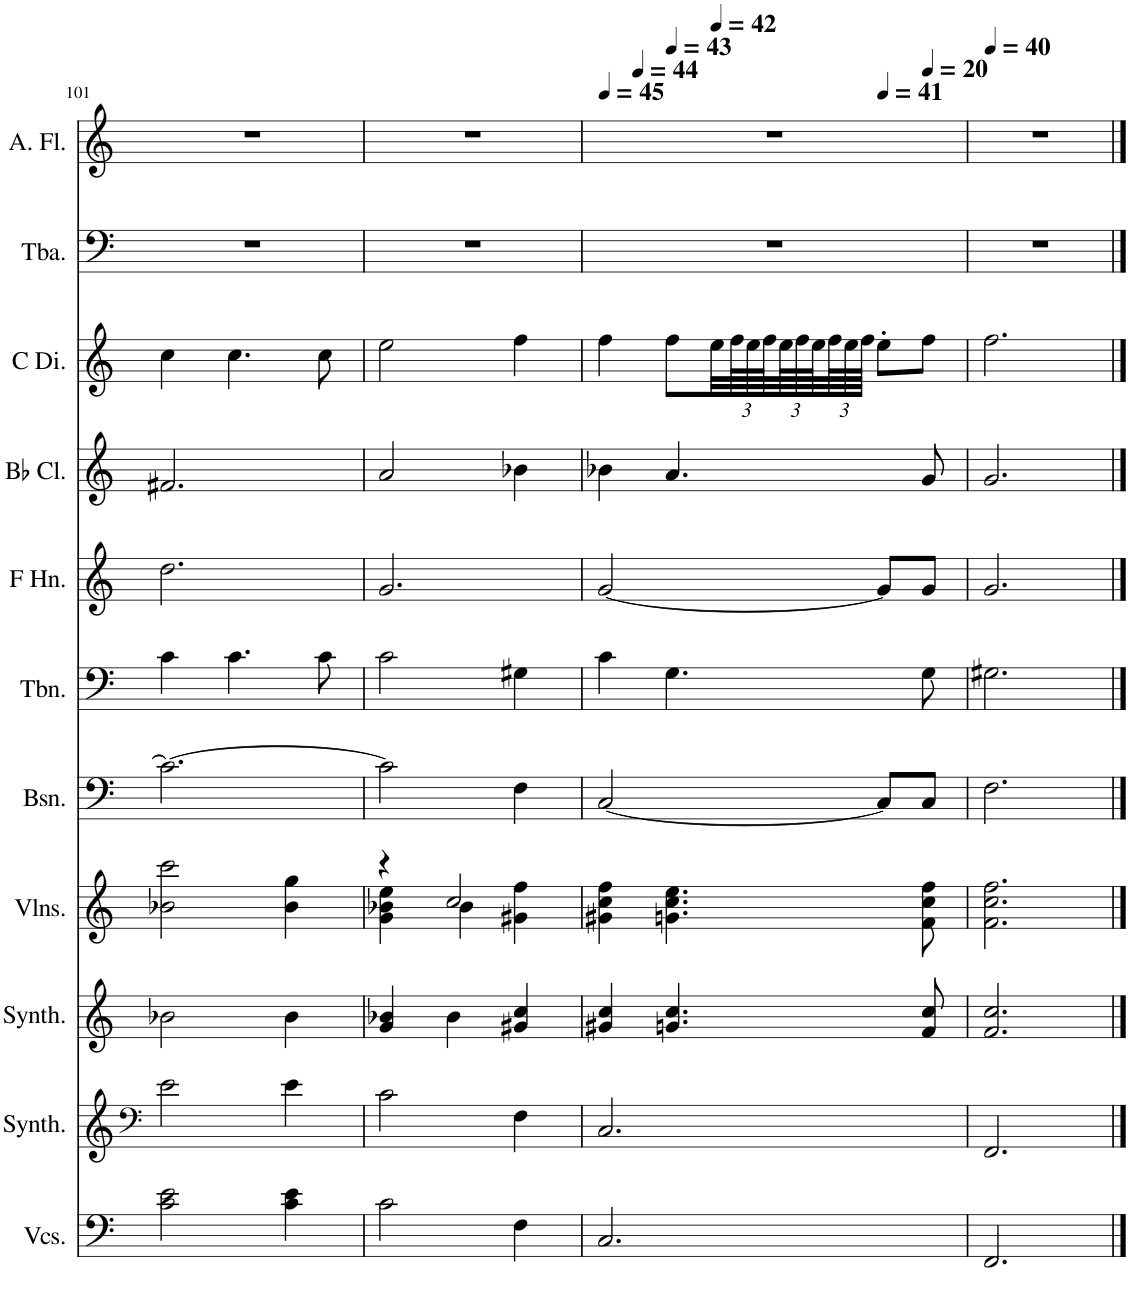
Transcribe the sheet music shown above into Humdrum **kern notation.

**kern	**kern	**kern	**kern	**kern	**kern	**kern	**kern	**kern	**kern	**kern
*part11	*part10	*part9	*part8	*part7	*part6	*part5	*part4	*part3	*part2	*part1
*staff11	*staff10	*staff9	*staff8	*staff7	*staff6	*staff5	*staff4	*staff3	*staff2	*staff1
*I"Violoncellos, D'Bass/Strings, etc	*I"String Synthesizer, Synth strings, etc	*I"String Synthesizer, Synth strings 2	*I"Violins, 1st violins	*I"Bassoon, Bass 2	*I"Trombone, Bass 1	*I"Horn in F, Tenor	*I"Bb Clarinet, Alto	*I"C Dizi, Treble	*I"Tuba, Bass Solo	*I"Alto Flute, Contralto Solo
*I'Vcs.	*I'Synth.	*I'Synth.	*I'Vlns.	*I'Bsn.	*I'Tbn.	*	*I'Bb Cl.	*I'C Di.	*I'Tba.	*I'A. Fl.
!!LO:PB:g=z
*clefF4	*clefF4	*clefG2	*clefG2	*clefF4	*clefF4	*clefG2	*clefG2	*clefG2	*clefF4	*clefG2
*	*	*	*	*	*	*Trd4c7	*Trd1c2	*Trd-7c-12	*	*Trd3c5
*k[]	*k[]	*k[]	*k[]	*k[]	*k[]	*k[]	*k[]	*k[]	*k[]	*k[]
*M3/4	*M3/4	*M3/4	*M3/4	*M3/4	*M3/4	*M3/4	*M3/4	*M3/4	*M3/4	*M3/4
=101	=101	=101	=101	=101	=101	=101	=101	=101	=101	=101
2c\ 2e\	2e\	2b-X\	2b-X\ 2ccc\	2.c\_	4c\	2.dd\	2.f#X/	4cc\	2.r	2.r
.	.	.	.	.	4.c\	.	.	4.cc\	.	.
4c\ 4e\	4e\	4b-\	4b-\ 4gg\	.	.	.	.	.	.	.
.	.	.	.	.	8c\	.	.	8cc\	.	.
=102	=102	=102	=102	=102	=102	=102	=102	=102	=102	=102
*	*	*	*^	*	*	*	*	*	*	*
2c\	2c\	4g/ 4b-X/	4r	4g\ 4b-X\ 4ee\	2c\]	2c\	2.g/	2a/	2ee\	2.r	2.r
.	.	4b-\	2cc/	4b-\	.	.	.	.	.	.	.
4F\	4F\	4g#X/ 4cc/	.	4g#X\ 4ff\	4F\	4G#X\	.	4b-X\	4ff\	.	.
*	*	*	*v	*v	*	*	*	*	*	*	*
=103	=103	=103	=103	=103	=103	=103	=103	=103	=103	=103
*	*	*	*	*	*	*	*	*	*	*MM45
*	*	*	*	*	*	*	*	*	*	*^
*	*	*	*	*	*	*	*	*	*	*	*^
*	*	*	*	*	*	*	*	*	*	*	*	*^
*	*	*	*	*	*	*	*	*	*	*	*	*	*^
2.C/	2.C/	4g#X/ 4cc/	4g#X\ 4cc\ 4ff\	[2C/	4c\	[2g/	4b-X\	4ff\	2.r	2.r	8ryy	4ryy	4.ryy	2ryy
*	*	*	*	*	*	*	*	*	*	*MM44	*	*	*	*
.	.	.	.	.	.	.	.	.	.	.	2ryy	.	.	.
*	*	*	*	*	*	*	*	*	*	*MM43	*	*	*	*
.	.	4.gn/ 4.cc/	4.gn\ 4.cc\ 4.ee\	.	4.G\	.	4.a/	8ff\L	.	.	.	2ryy	.	.
*	*	*	*	*	*	*	*	*	*	*MM42	*	*	*	*
.	.	.	.	.	.	.	.	32ee\LL	.	.	.	.	4.ryy	.
*	*	*	*	*	*	*	*	*Xbrackettup	*	*	*	*	*	*
.	.	.	.	.	.	.	.	96ff\L	.	.	.	.	.	.
.	.	.	.	.	.	.	.	96ee\	.	.	.	.	.	.
.	.	.	.	.	.	.	.	96ff\	.	.	.	.	.	.
.	.	.	.	.	.	.	.	96ee\	.	.	.	.	.	.
.	.	.	.	.	.	.	.	96ff\	.	.	.	.	.	.
.	.	.	.	.	.	.	.	96ee\	.	.	.	.	.	.
.	.	.	.	.	.	.	.	96ff\	.	.	.	.	.	.
.	.	.	.	.	.	.	.	96ee\	.	.	.	.	.	.
.	.	.	.	.	.	.	.	96ff\JJJJ	.	.	.	.	.	.
*	*	*	*	*	*	*	*	*	*	*MM41	*	*	*	*
.	.	.	.	8C/L]	.	8g/L]	.	8ee'\L	.	.	.	.	.	4ryy
*	*	*	*	*	*	*	*	*	*	*MM20	*	*	*	*
.	.	8f/ 8cc/	8f\ 8cc\ 8ff\	8C/J	8G\	8g/J	8g/	8ff\J	.	.	8ryy	.	.	.
*	*	*	*	*	*	*	*	*	*	*v	*v	*v	*v	*v
=104	=104	=104	=104	=104	=104	=104	=104	=104	=104	=104
*	*	*	*	*	*	*	*	*	*	*MM40
2.FF/	2.FF/	2.f/ 2.cc/	2.f\ 2.cc\ 2.ff\	2.F\	2.G#X\	2.g/	2.g/	2.ff\	2.r	2.r
==	==	==	==	==	==	==	==	==	==	==
*-	*-	*-	*-	*-	*-	*-	*-	*-	*-	*-
